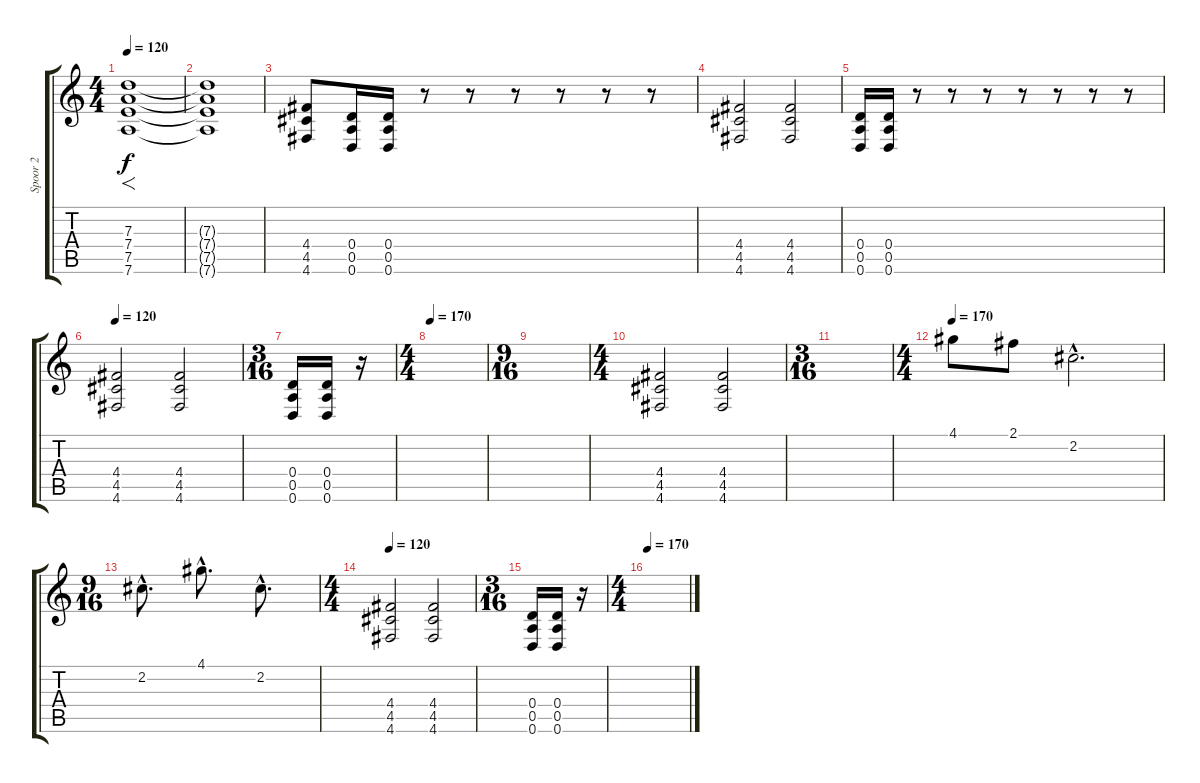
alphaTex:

\track ("Spoor 2" "Spoor 2") {instrument distortionguitar}
\staff {score tabs}
\tuning (E4 B3 G3 D3 A2 D2) {hide}
\ts (4 4)
\tempo 120
\clef g2
\ks c
(7.3 7.4 7.5 7.6).1{f dy f instrument distortionguitar} |
(7.3{t} 7.4{t} 7.5{t} 7.6{t}).1 |
(4.4 4.5 4.6).8 (0.4 0.5 0.6).16 (0.4 0.5 0.6).16 r.8 r.8 r.8 r.8 r.8 r.8 |
(4.4 4.5 4.6).2 (4.4 4.5 4.6).2 |
(0.4 0.5 0.6).16 (0.4 0.5 0.6).16 r.8 r.8 r.8 r.8 r.8 r.8 r.8 |
\tempo 120
(4.4 4.5 4.6).2 (4.4 4.5 4.6).2 |
\ts (3 16)
(0.4 0.5 0.6).16 (0.4 0.5 0.6).16 r.16 |
\ts (4 4)
\tempo 170
|
\ts (9 16)
|
\ts (4 4)
(4.4 4.5 4.6).2 (4.4 4.5 4.6).2 |
\ts (3 16)
|
\ts (4 4)
\tempo 170
4.1.8 2.1.8 2.2{hac}.2{d} |
\ts (9 16)
2.2{hac}.8{d} 4.1{hac}.8{d} 2.2{hac}.8{d} |
\ts (4 4)
\tempo 120
(4.4 4.5 4.6).2 (4.4 4.5 4.6).2 |
\ts (3 16)
(0.4 0.5 0.6).16 (0.4 0.5 0.6).16 r.16 |
\ts (4 4)
\tempo 170
